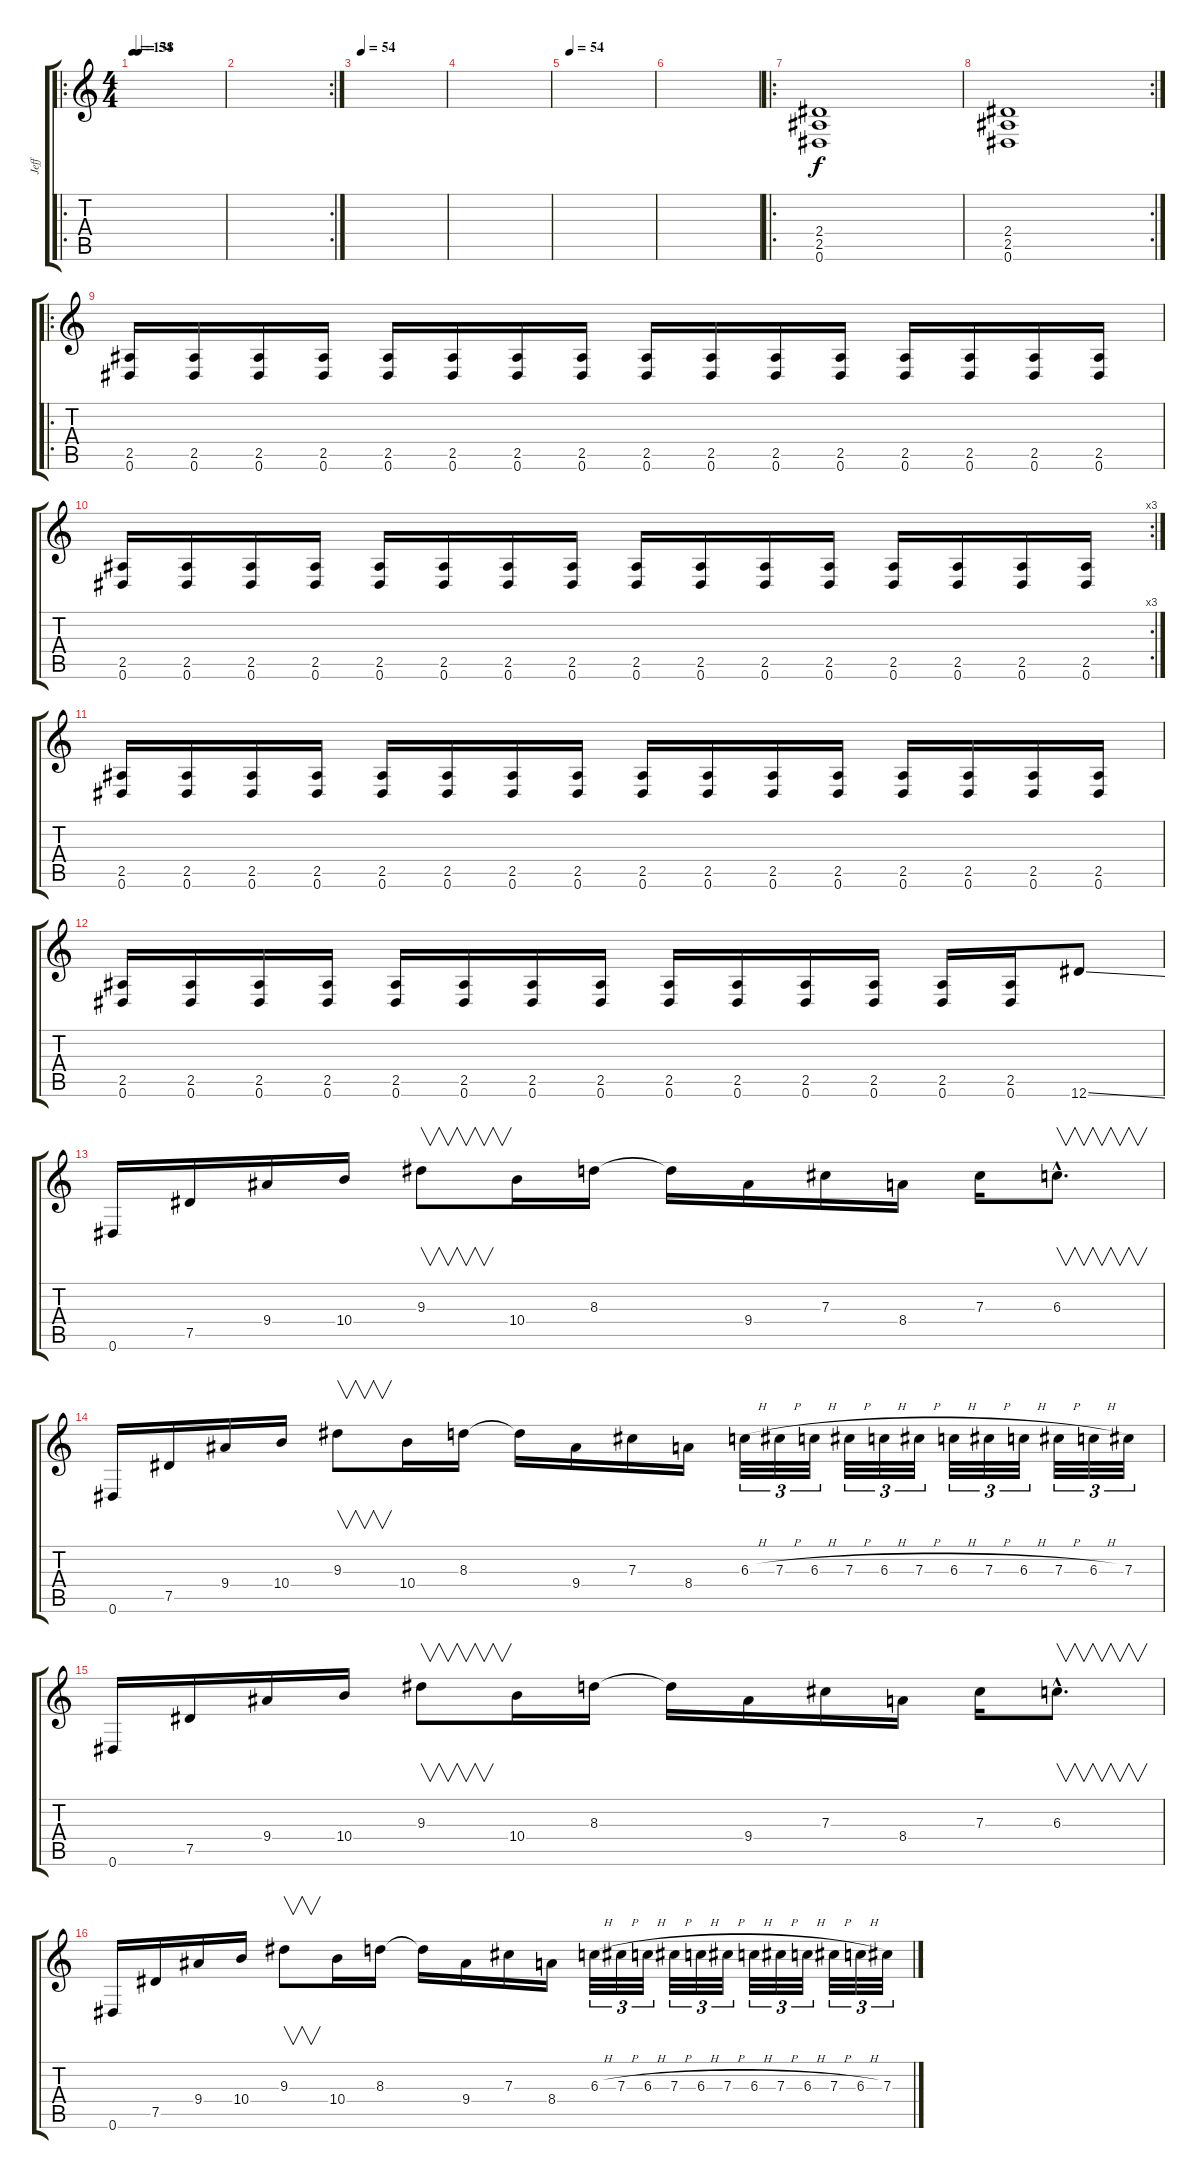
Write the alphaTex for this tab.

\track ("Jeff" "Jeff") {instrument distortionguitar}
\staff {score tabs}
\tuning (Eb4 Bb3 Gb3 Db3 Ab2 Eb2) {hide}
\ro
\ts (4 4)
\tempo 138
\tempo (54 0.0625)
\tempo 138
\clef g2
\ks c
|
\rc 2
|
\tempo (54 0.0625)
|
|
\tempo (54 0.0625)
|
|
\ro
(2.4 2.5 0.6).1 |
\rc 2
(2.4 2.5 0.6).1 |
\ro
(2.5 0.6).16 (2.5 0.6).16 (2.5 0.6).16 (2.5 0.6).16 (2.5 0.6).16 (2.5 0.6).16 (2.5 0.6).16 (2.5 0.6).16 (2.5 0.6).16 (2.5 0.6).16 (2.5 0.6).16 (2.5 0.6).16 (2.5 0.6).16 (2.5 0.6).16 (2.5 0.6).16 (2.5 0.6).16 |
\rc 3
(2.5 0.6).16 (2.5 0.6).16 (2.5 0.6).16 (2.5 0.6).16 (2.5 0.6).16 (2.5 0.6).16 (2.5 0.6).16 (2.5 0.6).16 (2.5 0.6).16 (2.5 0.6).16 (2.5 0.6).16 (2.5 0.6).16 (2.5 0.6).16 (2.5 0.6).16 (2.5 0.6).16 (2.5 0.6).16 |
(2.5 0.6).16 (2.5 0.6).16 (2.5 0.6).16 (2.5 0.6).16 (2.5 0.6).16 (2.5 0.6).16 (2.5 0.6).16 (2.5 0.6).16 (2.5 0.6).16 (2.5 0.6).16 (2.5 0.6).16 (2.5 0.6).16 (2.5 0.6).16 (2.5 0.6).16 (2.5 0.6).16 (2.5 0.6).16 |
(2.5 0.6).16 (2.5 0.6).16 (2.5 0.6).16 (2.5 0.6).16 (2.5 0.6).16 (2.5 0.6).16 (2.5 0.6).16 (2.5 0.6).16 (2.5 0.6).16 (2.5 0.6).16 (2.5 0.6).16 (2.5 0.6).16 (2.5 0.6).16 (2.5 0.6).16 12.6{ss}.8 |
0.6.16 7.5.16 9.4.16 10.4.16 9.3.8{v} 10.4.16 8.3.16 8.3{t}.16 9.4.16 7.3.16 8.4.16 7.3.16 6.3{hac}.8{v d} |
0.6.16 7.5.16 9.4.16 10.4.16 9.3.8{v} 10.4.16 8.3.16 8.3{t}.16 9.4.16 7.3.16 8.4.16 6.3{h}.32{tu (3 2)} 7.3{h}.32{tu (3 2)} 6.3{h}.32{tu (3 2)} 7.3{h}.32{tu (3 2)} 6.3{h}.32{tu (3 2)} 7.3{h}.32{tu (3 2)} 6.3{h}.32{tu (3 2)} 7.3{h}.32{tu (3 2)} 6.3{h}.32{tu (3 2)} 7.3{h}.32{tu (3 2)} 6.3{h}.32{tu (3 2)} 7.3.32{tu (3 2)} |
0.6.16 7.5.16 9.4.16 10.4.16 9.3.8{v} 10.4.16 8.3.16 8.3{t}.16 9.4.16 7.3.16 8.4.16 7.3.16 6.3{hac}.8{v d} |
0.6.16 7.5.16 9.4.16 10.4.16 9.3.8{v} 10.4.16 8.3.16 8.3{t}.16 9.4.16 7.3.16 8.4.16 6.3{h}.32{tu (3 2)} 7.3{h}.32{tu (3 2)} 6.3{h}.32{tu (3 2)} 7.3{h}.32{tu (3 2)} 6.3{h}.32{tu (3 2)} 7.3{h}.32{tu (3 2)} 6.3{h}.32{tu (3 2)} 7.3{h}.32{tu (3 2)} 6.3{h}.32{tu (3 2)} 7.3{h}.32{tu (3 2)} 6.3{h}.32{tu (3 2)} 7.3.32{tu (3 2)}
